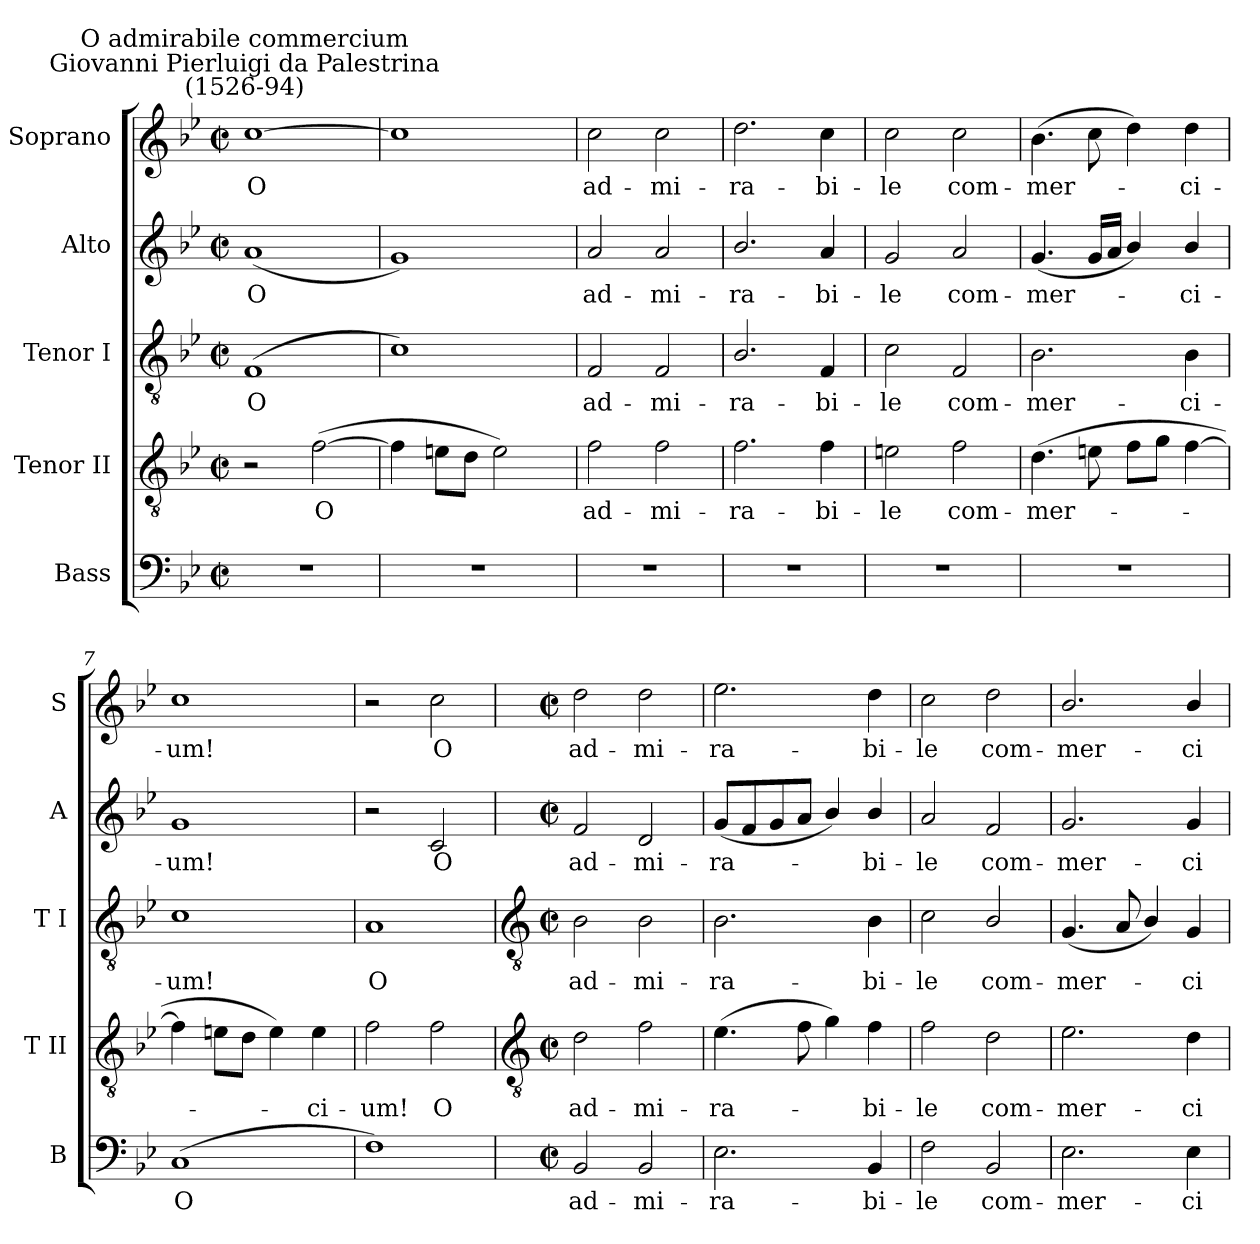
**kern	**text	**kern	**text	**kern	**text	**kern	**text	**kern	**text
*part5	*part5	*part4	*part4	*part3	*part3	*part2	*part2	*part1	*part1
*staff5	*staff5	*staff4	*staff4	*staff3	*staff3	*staff2	*staff2	*staff1	*staff1
*I"Bass	*	*I"Tenor II	*	*I"Tenor I	*	*I"Alto	*	*I"Soprano	*
*I'B	*	*I'T II	*	*I'T I	*	*I'A	*	*I'S	*
*clefF4	*	*clefGv2	*	*clefGv2	*	*clefG2	*	*clefG2	*
*k[b-e-]	*	*k[b-e-]	*	*k[b-e-]	*	*k[b-e-]	*	*k[b-e-]	*
*B-:	*	*B-:	*	*B-:	*	*B-:	*	*B-:	*
*M2/2	*	*M2/2	*	*M2/2	*	*M2/2	*	*M2/2	*
*met(c|)	*	*met(c|)	*	*met(c|)	*	*met(c|)	*	*met(c|)	*
=1	=1	=1	=1	=1	=1	=1	=1	=1	=1
!	!	!	!	!	!	!	!	!LO:TX:a:cj:t=Giovanni Pierluigi da Palestrina\n(1526-94)	!
!	!	!	!	!	!	!	!	!LO:TX:a:cj:t=O admirabile commercium	!
!	!	!	!	!	!LO:LY:b	!	!LO:LY:b	!	!LO:LY:b
1r	.	2r	.	(<1F	O	(<1a	O	[1cc	O
!	!	!	!LO:LY:b	!	!	!	!	!	!
.	.	(>[2f	O	.	.	.	.	.	.
=2	=2	=2	=2	=2	=2	=2	=2	=2	=2
1r	.	4f]	.	1c)	.	1g)	.	1cc]	.
.	.	8enL	.	.	.	.	.	.	.
.	.	8dJ	.	.	.	.	.	.	.
.	.	2e)	.	.	.	.	.	.	.
=3	=3	=3	=3	=3	=3	=3	=3	=3	=3
!	!	!	!LO:LY:b	!	!LO:LY:b	!	!LO:LY:b	!	!LO:LY:b
1r	.	2f	ad-	2F	ad-	2a	ad-	2cc	ad-
!	!	!	!LO:LY:b	!	!LO:LY:b	!	!LO:LY:b	!	!LO:LY:b
.	.	2f	-mi-	2F	-mi-	2a	-mi-	2cc	-mi-
=4	=4	=4	=4	=4	=4	=4	=4	=4	=4
!	!	!	!LO:LY:b	!	!LO:LY:b	!	!LO:LY:b	!	!LO:LY:b
1r	.	2.f	-ra-	2.B-/	-ra-	2.b-/	-ra-	2.dd	-ra-
!	!	!	!LO:LY:b	!	!LO:LY:b	!	!LO:LY:b	!	!LO:LY:b
.	.	4f	-bi-	4F	-bi-	4a	-bi-	4cc	-bi-
=5	=5	=5	=5	=5	=5	=5	=5	=5	=5
!	!	!	!LO:LY:b	!	!LO:LY:b	!	!LO:LY:b	!	!LO:LY:b
1r	.	2en	-le	2c	-le	2g	-le	2cc	-le
!	!	!	!LO:LY:b	!	!LO:LY:b	!	!LO:LY:b	!	!LO:LY:b
.	.	2f	com-	2F	com-	2a	com-	2cc	com-
=6	=6	=6	=6	=6	=6	=6	=6	=6	=6
!	!	!	!LO:LY:b	!	!LO:LY:b	!	!LO:LY:b	!	!LO:LY:b
1r	.	(>4.d	-mer-	2.B-	-mer-	(<4.g	-mer-	(>4.b-	-mer-
.	.	8e	.	.	.	16gLL	.	8cc	.
.	.	.	.	.	.	16aJJ	.	.	.
.	.	8fL	.	.	.	4b-/)	.	4dd)	.
.	.	8gJ	.	.	.	.	.	.	.
!	!	!	!	!	!LO:LY:b	!	!LO:LY:b	!	!LO:LY:b
.	.	[4f	.	4B-	-ci-	4b-/	ci-	4dd	ci-
=7	=7	=7	=7	=7	=7	=7	=7	=7	=7
!	!LO:LY:b	!	!	!	!LO:LY:b	!	!LO:LY:b	!	!LO:LY:b
(<1C	O	4f]	.	1c	-um!	1g	-um!	1cc	-um!
.	.	8enL	.	.	.	.	.	.	.
.	.	8dJ	.	.	.	.	.	.	.
.	.	4e)	.	.	.	.	.	.	.
!	!	!	!LO:LY:b	!	!	!	!	!	!
.	.	4e	ci-	.	.	.	.	.	.
=8	=8	=8	=8	=8	=8	=8	=8	=8	=8
!	!	!	!LO:LY:b	!	!LO:LY:b	!	!	!	!
1F)	.	2f	-um!	1A	O	2r	.	2r	.
!	!	!	!LO:LY:b	!	!	!	!LO:LY:b	!	!LO:LY:b
.	.	2f	O	.	.	2c	O	2cc	O
!!LO:LB:g=z
=9	=9	=9	=9	=9	=9	=9	=9	=9	=9
*	*	*clefGv2	*	*clefGv2	*	*	*	*	*
*M2/2	*	*M2/2	*	*M2/2	*	*M2/2	*	*M2/2	*
*met(c|)	*	*met(c|)	*	*met(c|)	*	*met(c|)	*	*met(c|)	*
!	!LO:LY:b	!	!LO:LY:b	!	!LO:LY:b	!	!LO:LY:b	!	!LO:LY:b
2BB-	ad-	2d	ad-	2B-	ad-	2f	ad-	2dd	ad-
!	!LO:LY:b	!	!LO:LY:b	!	!LO:LY:b	!	!LO:LY:b	!	!LO:LY:b
2BB-	-mi-	2f	-mi-	2B-	-mi-	2d	-mi-	2dd	-mi-
=10	=10	=10	=10	=10	=10	=10	=10	=10	=10
!	!LO:LY:b	!	!LO:LY:b	!	!LO:LY:b	!	!LO:LY:b	!	!LO:LY:b
2.E-	-ra-	(>4.e-	-ra-	2.B-	-ra-	(<8gL	-ra-	2.ee-	-ra-
.	.	.	.	.	.	8f	.	.	.
.	.	.	.	.	.	8g	.	.	.
.	.	8f	.	.	.	8aJ	.	.	.
.	.	4g)	.	.	.	4b-/)	.	.	.
!	!LO:LY:b	!	!LO:LY:b	!	!LO:LY:b	!	!LO:LY:b	!	!LO:LY:b
4BB-	-bi-	4f	bi-	4B-	-bi-	4b-/	bi-	4dd	-bi-
=11	=11	=11	=11	=11	=11	=11	=11	=11	=11
!	!LO:LY:b	!	!LO:LY:b	!	!LO:LY:b	!	!LO:LY:b	!	!LO:LY:b
2F	-le	2f	-le	2c	-le	2a	-le	2cc	-le
!	!LO:LY:b	!	!LO:LY:b	!	!LO:LY:b	!	!LO:LY:b	!	!LO:LY:b
2BB-	com-	2d	com-	2B-/	com-	2f	com-	2dd	com-
=12	=12	=12	=12	=12	=12	=12	=12	=12	=12
!	!LO:LY:b	!	!LO:LY:b	!	!LO:LY:b	!	!LO:LY:b	!	!LO:LY:b
2.E-	-mer-	2.e-	-mer-	(<4.G	-mer-	2.g	-mer-	2.b-/	-mer-
.	.	.	.	8A	.	.	.	.	.
.	.	.	.	4B-/)	.	.	.	.	.
!	!LO:LY:b	!	!LO:LY:b	!	!LO:LY:b	!	!LO:LY:b	!	!LO:LY:b
4E-	-ci-	4d	-ci-	4G	ci-	4g	-ci-	4b-/	-ci-
=	=	=	=	=	=	=	=	=	=
*-	*-	*-	*-	*-	*-	*-	*-	*-	*-
